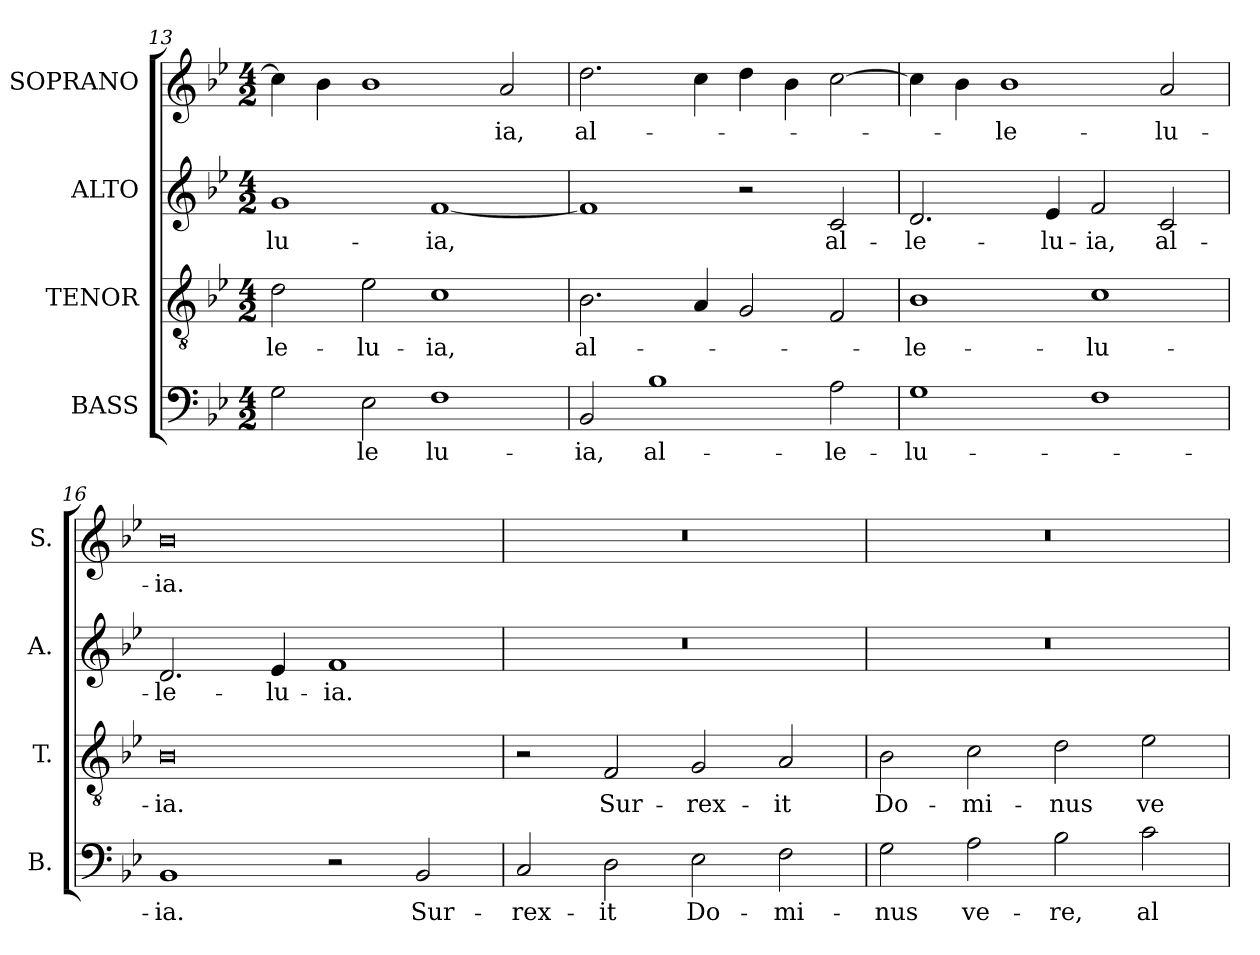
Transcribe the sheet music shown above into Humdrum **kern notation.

**kern	**text	**kern	**text	**kern	**text	**kern	**text
*part4	*part4	*part3	*part3	*part2	*part2	*part1	*part1
*staff4	*staff4	*staff3	*staff3	*staff2	*staff2	*staff1	*staff1
*I"BASS	*	*I"TENOR	*	*I"ALTO	*	*I"SOPRANO	*
*I'B.	*	*I'T.	*	*I'A.	*	*I'S.	*
*clefF4	*	*clefGv2	*	*clefG2	*	*clefG2	*
*	*	*ITrd7c12	*	*	*	*	*
*k[b-e-]	*	*k[b-e-]	*	*k[b-e-]	*	*k[b-e-]	*
*B-:	*	*B-:	*	*B-:	*	*B-:	*
*M4/2	*	*M4/2	*	*M4/2	*	*M4/2	*
=13	=13	=13	=13	=13	=13	=13	=13
!	!	!	!LO:LY:b:color=#000000	!	!	!	!
!	!	!	!	!	!LO:LY:b:color=#000000	!	!
2Gi\	.	2Di\	-le-	1gi	-lu-	4cci\]	.
.	.	.	.	.	.	4b-i\	.
!	!LO:LY:b:color=#000000	!	!	!	!	!	!
!	!	!	!LO:LY:b:color=#000000	!	!	!	!
2E-i\	-le	2E-i\	-lu-	.	.	1b-i	.
!	!LO:LY:b:color=#000000	!	!	!	!	!	!
!	!	!	!LO:LY:b:color=#000000	!	!	!	!
!	!	!	!	!	!LO:LY:b:color=#000000	!	!
1Fi	lu-	1Ci	-ia,	[1fi	-ia,	.	.
!	!	!	!	!	!	!	!LO:LY:b:color=#000000
.	.	.	.	.	.	2ai/	-ia,
=14	=14	=14	=14	=14	=14	=14	=14
!	!LO:LY:b:color=#000000	!	!	!	!	!	!
!	!	!	!LO:LY:b:color=#000000	!	!	!	!
!	!	!	!	!	!	!	!LO:LY:b:color=#000000
2BB-i/	-ia,	2.BB-i\	al-	1fi]	.	2.ddi\	al-
!	!LO:LY:b:color=#000000	!	!	!	!	!	!
1B-i	al-	.	.	.	.	.	.
.	.	4AAi/	.	.	.	4cci\	.
.	.	2GGi/	.	2r	.	4ddi\	.
.	.	.	.	.	.	4b-i\	.
!	!LO:LY:b:color=#000000	!	!	!	!	!	!
!	!	!	!	!	!LO:LY:b:color=#000000	!	!
2Ai\	-le-	2FFi/	.	2ci/	al-	[2cci\	.
=15	=15	=15	=15	=15	=15	=15	=15
!	!LO:LY:b:color=#000000	!	!	!	!	!	!
!	!	!	!LO:LY:b:color=#000000	!	!	!	!
!	!	!	!	!	!LO:LY:b:color=#000000	!	!
1Gi	-lu-	1BB-i	-le-	2.di/	-le-	4cci\]	.
.	.	.	.	.	.	4b-i\	.
!	!	!	!	!	!	!	!LO:LY:b:color=#000000
.	.	.	.	.	.	1b-i	-le-
!	!	!	!	!	!LO:LY:b:color=#000000	!	!
.	.	.	.	4e-i/	-lu-	.	.
!	!	!	!LO:LY:b:color=#000000	!	!	!	!
!	!	!	!	!	!LO:LY:b:color=#000000	!	!
1Fi	.	1Ci	-lu-	2fi/	-ia,	.	.
!	!	!	!	!	!LO:LY:b:color=#000000	!	!
!	!	!	!	!	!	!	!LO:LY:b:color=#000000
.	.	.	.	2ci/	al-	2ai/	-lu-
!!LO:LB:g=z
=16	=16	=16	=16	=16	=16	=16	=16
!	!LO:LY:b:color=#000000	!	!	!	!	!	!
!	!	!	!LO:LY:b:color=#000000	!	!	!	!
!	!	!	!	!	!LO:LY:b:color=#000000	!	!
!	!	!	!	!	!	!	!LO:LY:b:color=#000000
1BB-i	-ia.	0BB-i	-ia.	2.di/	-le-	0b-i	-ia.
!	!	!	!	!	!LO:LY:b:color=#000000	!	!
.	.	.	.	4e-i/	-lu-	.	.
!	!	!	!	!	!LO:LY:b:color=#000000	!	!
2r	.	.	.	1fi	-ia.	.	.
!	!LO:LY:b:color=#000000	!	!	!	!	!	!
2BB-i/	Sur-	.	.	.	.	.	.
=17	=17	=17	=17	=17	=17	=17	=17
!	!LO:LY:b:color=#000000	!	!	!LO:N:vis=1	!	!LO:N:vis=1	!
2Ci/	-rex-	2r	.	0r	.	0r	.
!	!LO:LY:b:color=#000000	!	!	!	!	!	!
!	!	!	!LO:LY:b:color=#000000	!	!	!	!
2Di\	-it	2FFi/	Sur-	.	.	.	.
!	!LO:LY:b:color=#000000	!	!	!	!	!	!
!	!	!	!LO:LY:b:color=#000000	!	!	!	!
2E-i\	Do-	2GGi/	-rex-	.	.	.	.
!	!LO:LY:b:color=#000000	!	!	!	!	!	!
!	!	!	!LO:LY:b:color=#000000	!	!	!	!
2Fi\	-mi-	2AAi/	-it	.	.	.	.
=18	=18	=18	=18	=18	=18	=18	=18
!	!LO:LY:b:color=#000000	!	!	!	!	!	!
!	!	!	!LO:LY:b:color=#000000	!LO:N:vis=1	!	!LO:N:vis=1	!
2Gi\	-nus	2BB-i\	Do-	0r	.	0r	.
!	!LO:LY:b:color=#000000	!	!	!	!	!	!
!	!	!	!LO:LY:b:color=#000000	!	!	!	!
2Ai\	ve-	2Ci\	-mi-	.	.	.	.
!	!LO:LY:b:color=#000000	!	!	!	!	!	!
!	!	!	!LO:LY:b:color=#000000	!	!	!	!
2B-i\	-re,	2Di\	-nus	.	.	.	.
!	!LO:LY:b:color=#000000	!	!	!	!	!	!
!	!	!	!LO:LY:b:color=#000000	!	!	!	!
2ci\	al-	2E-i\	ve-	.	.	.	.
=	=	=	=	=	=	=	=
*-	*-	*-	*-	*-	*-	*-	*-
